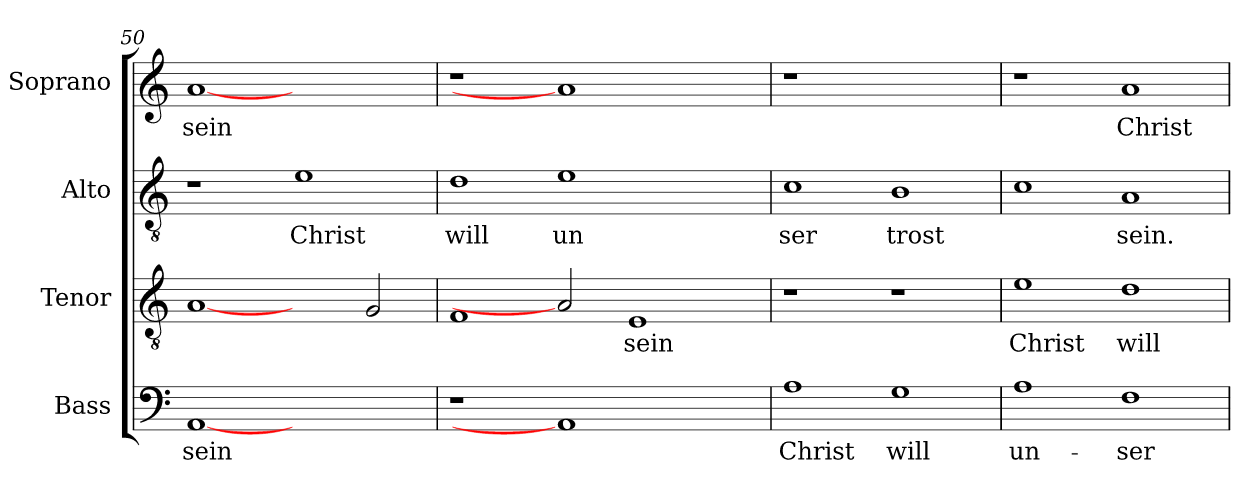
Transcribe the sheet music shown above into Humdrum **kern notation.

**kern	**text	**kern	**text	**kern	**text	**kern	**text
*part4	*part4	*part3	*part3	*part2	*part2	*part1	*part1
*staff4	*staff4	*staff3	*staff3	*staff2	*staff2	*staff1	*staff1
*I"Bass	*	*I"Tenor	*	*I"Alto	*	*I"Soprano	*
*clefF4	*	*clefGv2	*	*clefGv2	*	*clefG2	*
=50	=50	=50	=50	=50	=50	=50	=50
!	!LO:LY:b:cj	!	!	!	!	!	!LO:LY:b:cj
[1AA	sein	[1A	.	1r	.	[1a	sein
!	!	!	!	!	!LO:LY:b:cj	!	!
1ryy	.	2ryy	.	1e	Christ	1ryy	.
.	.	2G/	.	.	.	.	.
=51	=51	=51	=51	=51	=51	=51	=51
!	!	!	!	!	!LO:LY:b:cj	!	!
1r	.	1F	.	1d	will	1r	.
!	!	!	!	!	!LO:LY:b:cj	!	!
1AA]	.	2A]	.	1e	un	1a]	.
!	!	!	!LO:LY:b:cj	!	!	!	!
.	.	1E	sein	.	.	.	.
2ryy	.	.	.	2ryy	.	2ryy	.
=52	=52	=52	=52	=52	=52	=52	=52
!	!LO:LY:b:cj	!	!	!	!LO:LY:b:cj	!	!
1A	Christ	1r	.	1c	ser	1r	.
!	!LO:LY:b:cj	!	!	!	!LO:LY:b	!	!
1G	will	1r	.	1B	trost	1ryy	.
=53	=53	=53	=53	=53	=53	=53	=53
!	!LO:LY:b:cj	!	!LO:LY:b:cj	!	!	!	!
1A	un-	1e	Christ	1c	.	1r	.
!	!LO:LY:b:cj	!	!LO:LY:b:cj	!	!LO:LY:b:cj	!	!LO:LY:b:cj
1F	-ser	1d	will	1A	sein.	1a	Christ
=	=	=	=	=	=	=	=
*-	*-	*-	*-	*-	*-	*-	*-
